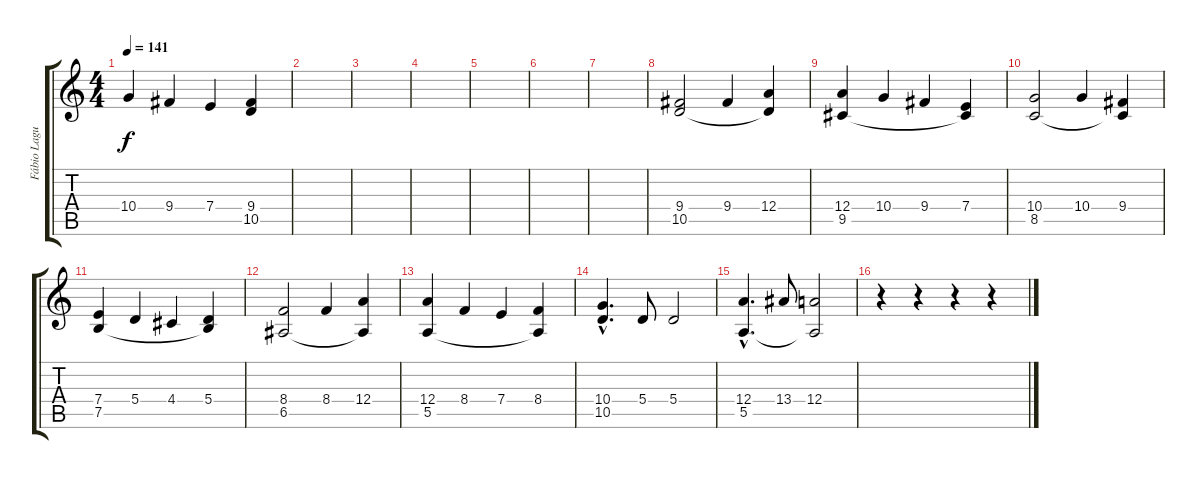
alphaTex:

\track ("Fábio Laguna" "Fábio Lagu") {instrument stringensemble1}
\staff {score tabs}
\tuning (B4 Gb4 D4 A3 E3 B2) {hide}
\ts (4 4)
\tempo 141
\clef g2
\ks c
10.4.4{dy f} 9.4.4 7.4.4 (9.4 10.5{t}).4 |
|
|
|
|
|
|
(9.4 10.5).2{volume 10} 9.4.4 (12.4 10.5{t}).4 |
(12.4 9.5).4 10.4.4 9.4.4 (7.4 9.5{t}).4 |
(10.4 8.5).2 10.4.4 (9.4 8.5{t}).4 |
(7.4 7.5).4 5.4.4 4.4.4 (5.4 7.5{t}).4 |
(8.4 6.5).2 8.4.4 (12.4 6.5{t}).4 |
(12.4 5.5).4 8.4.4 7.4.4 (8.4 5.5{t}).4 |
(10.4{hac} 10.5{hac}).4{d} 5.4.8 5.4.2 |
(12.4{hac} 5.5{hac}).4{d} 13.4.8 (12.4 5.5{t}).2 |
r.4 r.4 r.4 r.4
